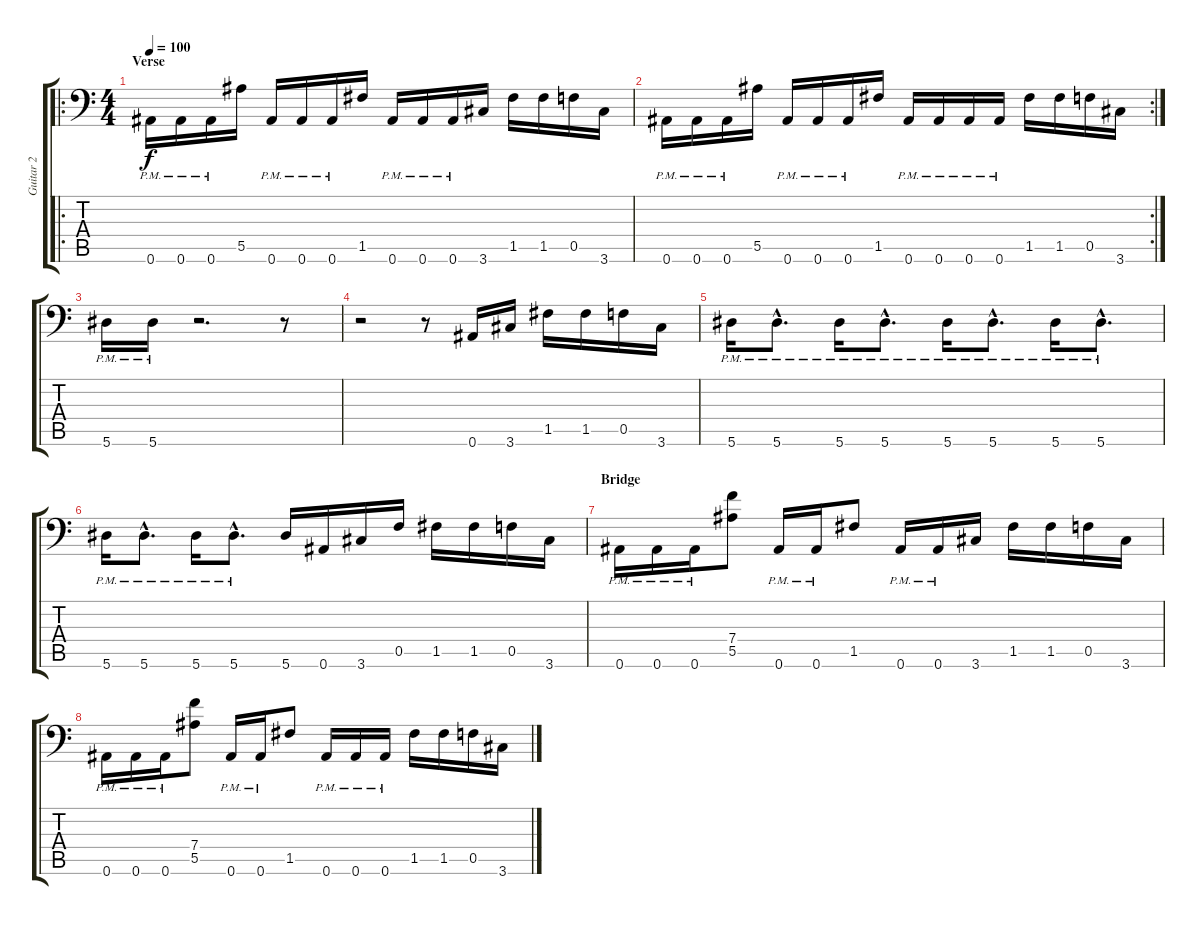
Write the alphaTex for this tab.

\track ("Guitar 2" "Guitar 2") {instrument distortionguitar}
\staff {score tabs}
\tuning (C4 G3 Eb3 Bb2 F2 Bb1) {hide}
\ro
\ts (4 4)
\section ("" "Verse")
\tempo 100
\clef f4
\ks c
0.6{pm}.16{dy f} 0.6{pm}.16 0.6{pm}.16 5.5.16 0.6{pm}.16 0.6{pm}.16 0.6{pm}.16 1.5.16 0.6{pm}.16 0.6{pm}.16 0.6{pm}.16 3.6.16 1.5.16 1.5.16 0.5.16 3.6.16 |
\rc 2
0.6{pm}.16 0.6{pm}.16 0.6{pm}.16 5.5.16 0.6{pm}.16 0.6{pm}.16 0.6{pm}.16 1.5.16 0.6{pm}.16 0.6{pm}.16 0.6{pm}.16 0.6{pm}.16 1.5.16 1.5.16 0.5.16 3.6.16 |
5.6{pm}.16 5.6{pm}.16 r.2{d} r.8 |
r.2 r.8 0.6.16 3.6.16 1.5.16 1.5.16 0.5.16 3.6.16 |
5.6{pm}.16 5.6{hac pm}.8{d} 5.6{pm}.16 5.6{hac pm}.8{d} 5.6{pm}.16 5.6{hac pm}.8{d} 5.6{pm}.16 5.6{hac pm}.8{d} |
5.6{pm}.16 5.6{hac pm}.8{d} 5.6{pm}.16 5.6{hac pm}.8{d} 5.6.16 0.6.16 3.6.16 0.5.16 1.5.16 1.5.16 0.5.16 3.6.16 |
\section ("" "Bridge")
0.6{pm}.16 0.6{pm}.16 0.6{pm}.16 (7.4 5.5).8 0.6{pm}.16 0.6{pm}.16 1.5.8 0.6{pm}.16 0.6{pm}.16 3.6.16 1.5.16 1.5.16 0.5.16 3.6.16 |
0.6{pm}.16 0.6{pm}.16 0.6{pm}.16 (7.4 5.5).8 0.6{pm}.16 0.6{pm}.16 1.5.8 0.6{pm}.16 0.6{pm}.16 0.6{pm}.16 1.5.16 1.5.16 0.5.16 3.6.16
